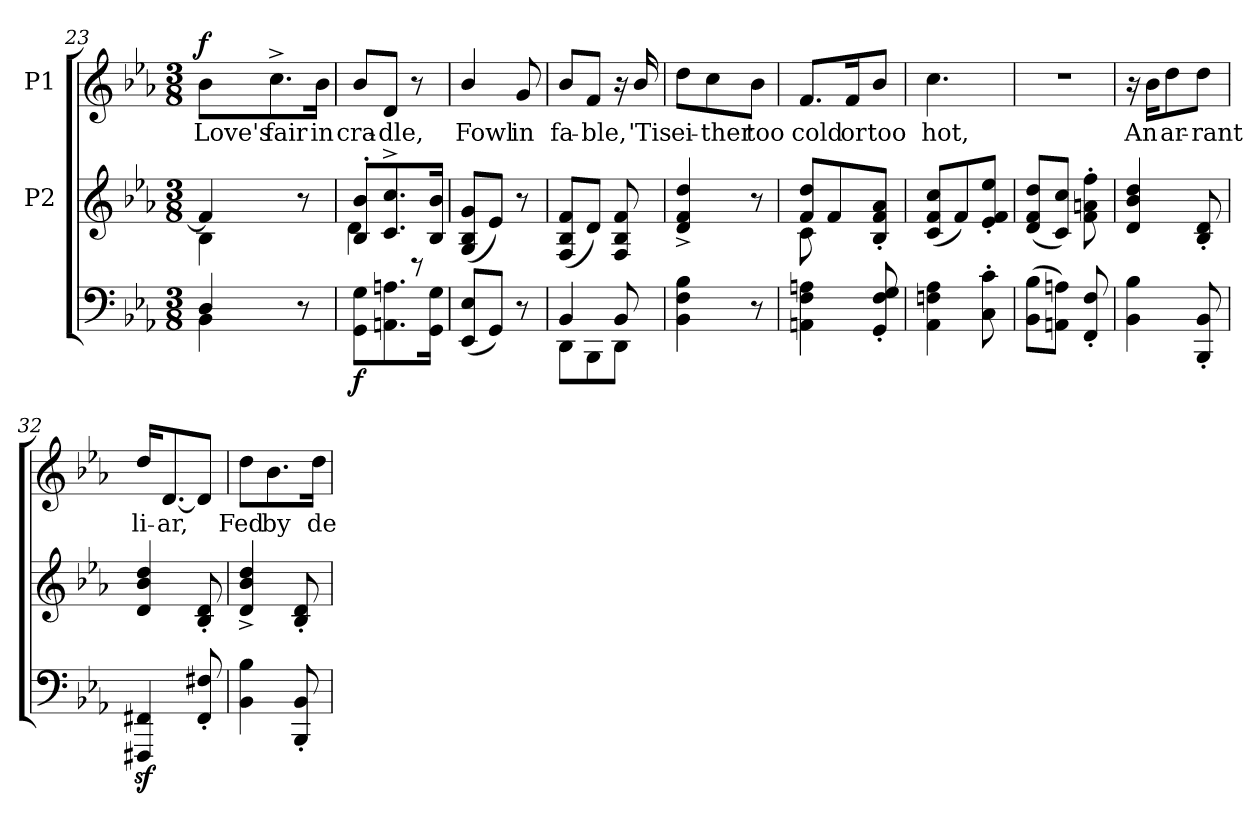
**kern	**dynam	**kern	**kern	**text	**dynam
*part3	*part3	*part2	*part1	*part1	*part1
*staff3	*staff3	*staff2	*staff1	*staff1	*staff1
*	*	*I"P2	*I"P1	*	*
!!LO:LB:g=z
*clefF4	*	*clefG2	*clefG2	*	*
*k[b-e-a-]	*	*k[b-e-a-]	*k[b-e-a-]	*	*
*E-:	*	*E-:	*E-:	*	*
*M3/8	*	*M3/8	*M3/8	*	*
=23	=23	=23	=23	=23	=23
*^	*	*^	*	*	*
!	!	!	!	!	!	!LO:LY:b:color=#000000	!
4Di/	4BB-i\	.	4fi/]	4B-i\	8b-i\L	Love's	f
!	!	!	!	!	!	!LO:LY:b:color=#000000	!
.	.	.	.	.	8.cc^i\	fair	.
8r	8ryy	.	8r	8ryy	.	.	.
!	!	!	!	!	!	!LO:LY:b:color=#000000	!
.	.	.	.	.	16b-i\Jk	in	.
*v	*v	*	*	*	*	*	*
=24	=24	=24	=24	=24	=24	=24
!	!	!	!	!	!LO:LY:b:color=#000000	!
8GGi\ 8GiL	f	8B-i/' 8b-i'L	4di\	8b-i/L	cra-	.
!	!	!	!	!	!LO:LY:b:color=#000000	!
8.AAni\ 8.Ani	.	8.ci/^ 8.cci^	.	8di/J	-dle,	.
.	.	.	8r	8r	.	.
16GGi\ 16GiJk	.	16B-i/ 16b-iJk	.	.	.	.
*	*	*v	*v	*	*	*
=25	=25	=25	=25	=25	=25
!	!	!	!	!LO:LY:b:color=#000000	!
(8EE-i/ 8E-iL	.	(8Gi/ 8B-i 8giL	4b-i/	Fowl	.
8GGi/J)	.	8e-i/J)	.	.	.
!	!	!	!	!LO:LY:b:color=#000000	!
8r	.	8r	8gi/	in	.
=26	=26	=26	=26	=26	=26
*^	*	*	*	*	*
!	!	!	!	!	!LO:LY:b:color=#000000	!
4BB-i/	8DDi\L	.	(8Fi/ 8B-i 8fiL	8b-i/L	fa-	.
!	!	!	!	!	!LO:LY:b:color=#000000	!
.	8BBB-i\	.	8di/J)	8fi/J	-ble,	.
8BB-i/	8DDi\J	.	8Fi/ 8B-i 8fi	16r	.	.
!	!	!	!	!	!LO:LY:b:color=#000000	!
.	.	.	.	16b-i/	'Tis	.
*v	*v	*	*	*	*	*
=27	=27	=27	=27	=27	=27
!	!	!	!	!LO:LY:b:color=#000000	!
4BB-i\ 4Fi 4B-i	.	4di/^ 4fi^ 4ddi^	8ddi\L	ei-	.
!	!	!	!	!LO:LY:b:color=#000000	!
.	.	.	8cci\	-ther	.
!	!	!	!	!LO:LY:b:color=#000000	!
8r	.	8r	8b-i\J	too	.
=28	=28	=28	=28	=28	=28
*	*	*^	*	*	*
!	!	!	!	!	!LO:LY:b:color=#000000	!
4AAni\ 4Fi 4Ani	.	8fi/ 8ddiL	(8ci\	8.fi/L	cold	.
.	.	8fi/	8ryy)	.	.	.
!	!	!	!	!	!LO:LY:b:color=#000000	!
.	.	.	.	16fi/K	or	.
!	!	!	!	!	!LO:LY:b:color=#000000	!
8GGi/' 8Fi' 8Gi'	.	8B-i/' 8fi' 8a-i'J	8ryy	8b-i/J	too	.
*	*	*v	*v	*	*	*
!!LO:LB:g=z
=29	=29	=29	=29	=29	=29
*	*	*^	*	*	*
!	!	!	!	!	!LO:LY:b:color=#000000	!
*	*	*v	*v	*	*	*
4AA-i\ 4Fni 4A-i	.	(8ci/ 8fi 8cciL	4.cci\	hot,	.
.	.	8fi/)	.	.	.
8Ci\' 8ci'	.	8e-i/' 8fi' 8ee-i'J	.	.	.
=30	=30	=30	=30	=30	=30
!	!	!	!LO:N:vis=1	!	!
(8BB-i\ 8B-iL	.	(8di/ 8fi 8ddiL	4.r	.	.
8AAni\ 8AniJ)	.	8ci/ 8cciJ)	.	.	.
8FFi/' 8Fi'	.	8fi\' 8ani' 8ffi'	.	.	.
=31	=31	=31	=31	=31	=31
4BB-i\ 4B-i	.	4di/ 4b-i 4ddi	16r	.	.
!	!	!	!	!LO:LY:b:color=#000000	!
.	.	.	16b-i\KL	An	.
!	!	!	!	!LO:LY:b:color=#000000	!
.	.	.	8ddi\	ar-	.
!	!	!	!	!LO:LY:b:color=#000000	!
8BBB-i/' 8BB-i'	.	8B-i/' 8di'	8ddi\J	-rant	.
=32	=32	=32	=32	=32	=32
!	!	!	!	!LO:LY:b:color=#000000	!
4FFF#Xi/z 4FF#Xiz	.	4di/ 4b-i 4ddi	16ddi/KL	li-	.
!	!	!	!	!LO:LY:b:color=#000000	!
.	.	.	[8.di/	-ar,	.
8FF#i/' 8F#Xi'	.	8B-i/' 8di'	8di/J]	.	.
=33	=33	=33	=33	=33	=33
!	!	!	!	!LO:LY:b:color=#000000	!
4BB-i\ 4B-i	.	4di/^ 4b-i^ 4ddi^	8ddi\L	Fed	.
!	!	!	!	!LO:LY:b:color=#000000	!
.	.	.	8.b-i\	by	.
8BBB-i/' 8BB-i'	.	8B-i/' 8di'	.	.	.
!	!	!	!	!LO:LY:b:color=#000000	!
.	.	.	16ddi\Jk	de-	.
=	=	=	=	=	=
*-	*-	*-	*-	*-	*-
